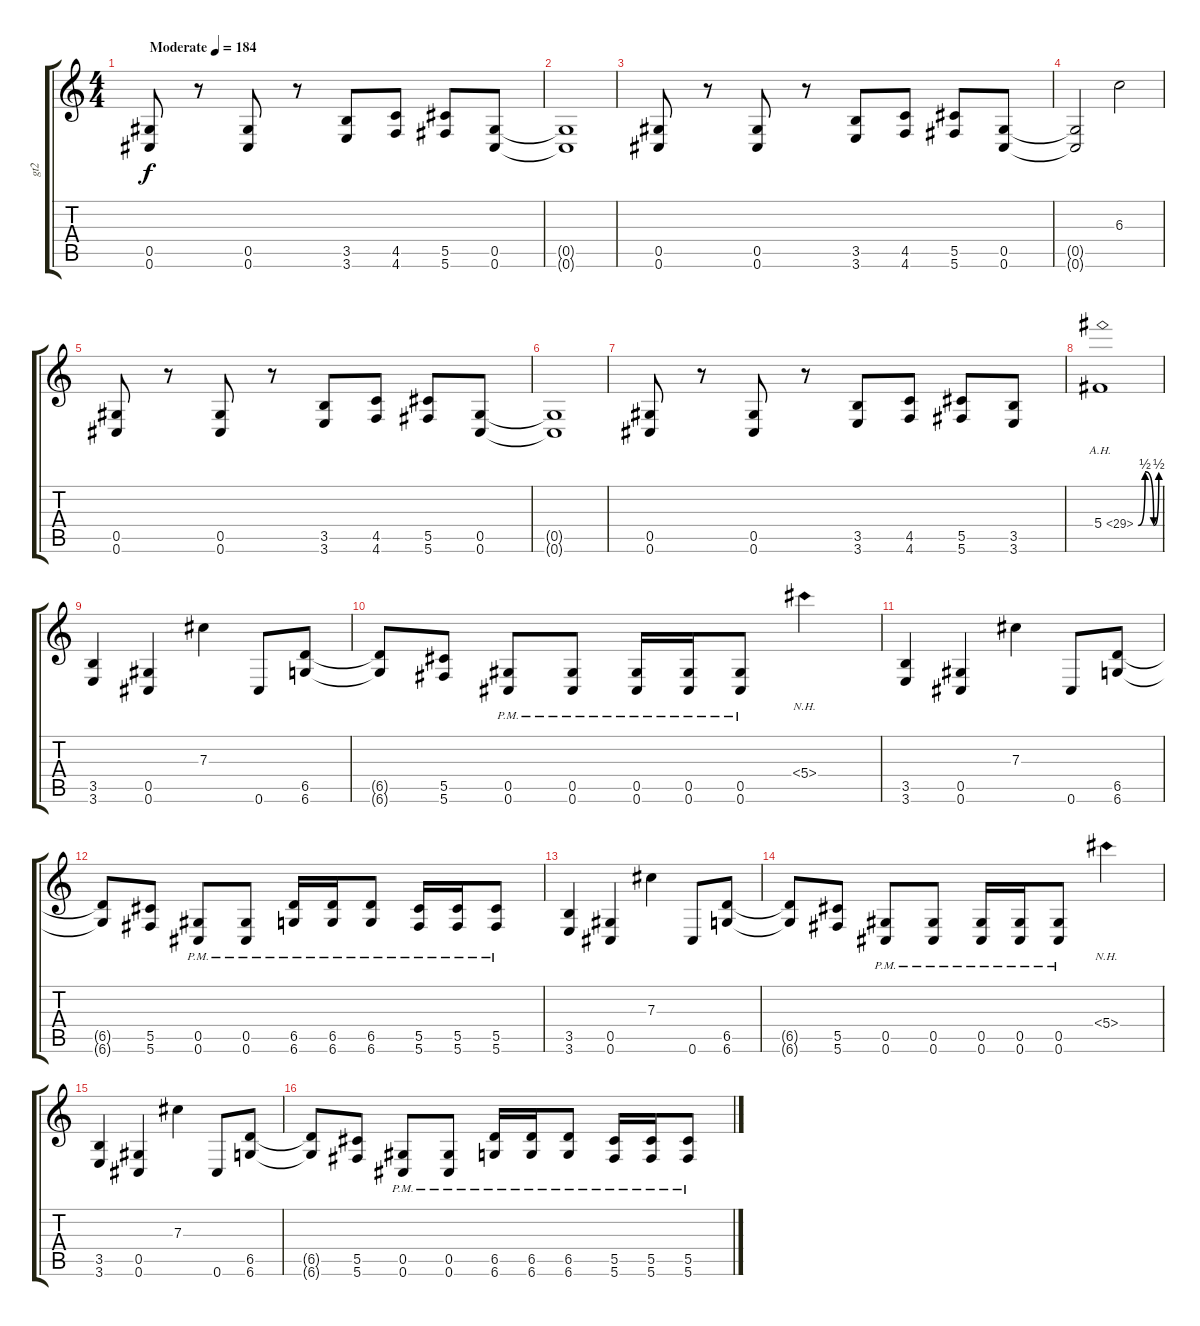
\track ("gt2" "gt2") {instrument overdrivenguitar}
\staff {score tabs}
\tuning (Eb4 Bb3 Gb3 Db3 Ab2 Db2) {hide}
\ts (4 4)
\tempo (184 "Moderate")
\clef g2
\ks c
(0.5 0.6).8{dy f instrument overdrivenguitar} r.8 (0.5 0.6).8 r.8 (3.5 3.6).8 (4.5 4.6).8 (5.5 5.6).8 (0.5 0.6).8 |
(0.5{t} 0.6{t}).1 |
(0.5 0.6).8 r.8 (0.5 0.6).8 r.8 (3.5 3.6).8 (4.5 4.6).8 (5.5 5.6).8 (0.5 0.6).8 |
(0.5{t} 0.6{t}).2 6.3.2 |
(0.5 0.6).8 r.8 (0.5 0.6).8 r.8 (3.5 3.6).8 (4.5 4.6).8 (5.5 5.6).8 (0.5 0.6).8 |
(0.5{t} 0.6{t}).1 |
(0.5 0.6).8 r.8 (0.5 0.6).8 r.8 (3.5 3.6).8 (4.5 4.6).8 (5.5 5.6).8 (3.5 3.6).8 |
5.4{be (custom 0 0 20 2 45 0 60 2) ah 24}.1 |
(3.5 3.6).4 (0.5 0.6).4 7.3.4 0.6.8 (6.5 6.6).8 |
(6.5{t} 6.6{t}).8 (5.5 5.6).8 (0.5{pm} 0.6{pm}).8 (0.5{pm} 0.6{pm}).8 (0.5{pm} 0.6{pm}).16 (0.5{pm} 0.6{pm}).16 (0.5{pm} 0.6{pm}).8 5.4{nh}.4 |
(3.5 3.6).4 (0.5 0.6).4 7.3.4 0.6.8 (6.5 6.6).8 |
(6.5{t} 6.6{t}).8 (5.5 5.6).8 (0.5{pm} 0.6{pm}).8 (0.5{pm} 0.6{pm}).8 (6.5{pm} 6.6{pm}).16 (6.5{pm} 6.6{pm}).16 (6.5{pm} 6.6{pm}).8 (5.5{pm} 5.6{pm}).16 (5.5{pm} 5.6{pm}).16 (5.5{pm} 5.6{pm}).8 |
(3.5 3.6).4 (0.5 0.6).4 7.3.4 0.6.8 (6.5 6.6).8 |
(6.5{t} 6.6{t}).8 (5.5 5.6).8 (0.5{pm} 0.6{pm}).8 (0.5{pm} 0.6{pm}).8 (0.5{pm} 0.6{pm}).16 (0.5{pm} 0.6{pm}).16 (0.5{pm} 0.6{pm}).8 5.4{nh}.4 |
(3.5 3.6).4 (0.5 0.6).4 7.3.4 0.6.8 (6.5 6.6).8 |
(6.5{t} 6.6{t}).8 (5.5 5.6).8 (0.5{pm} 0.6{pm}).8 (0.5{pm} 0.6{pm}).8 (6.5{pm} 6.6{pm}).16 (6.5{pm} 6.6{pm}).16 (6.5{pm} 6.6{pm}).8 (5.5{pm} 5.6{pm}).16 (5.5{pm} 5.6{pm}).16 (5.5{pm} 5.6{pm}).8
